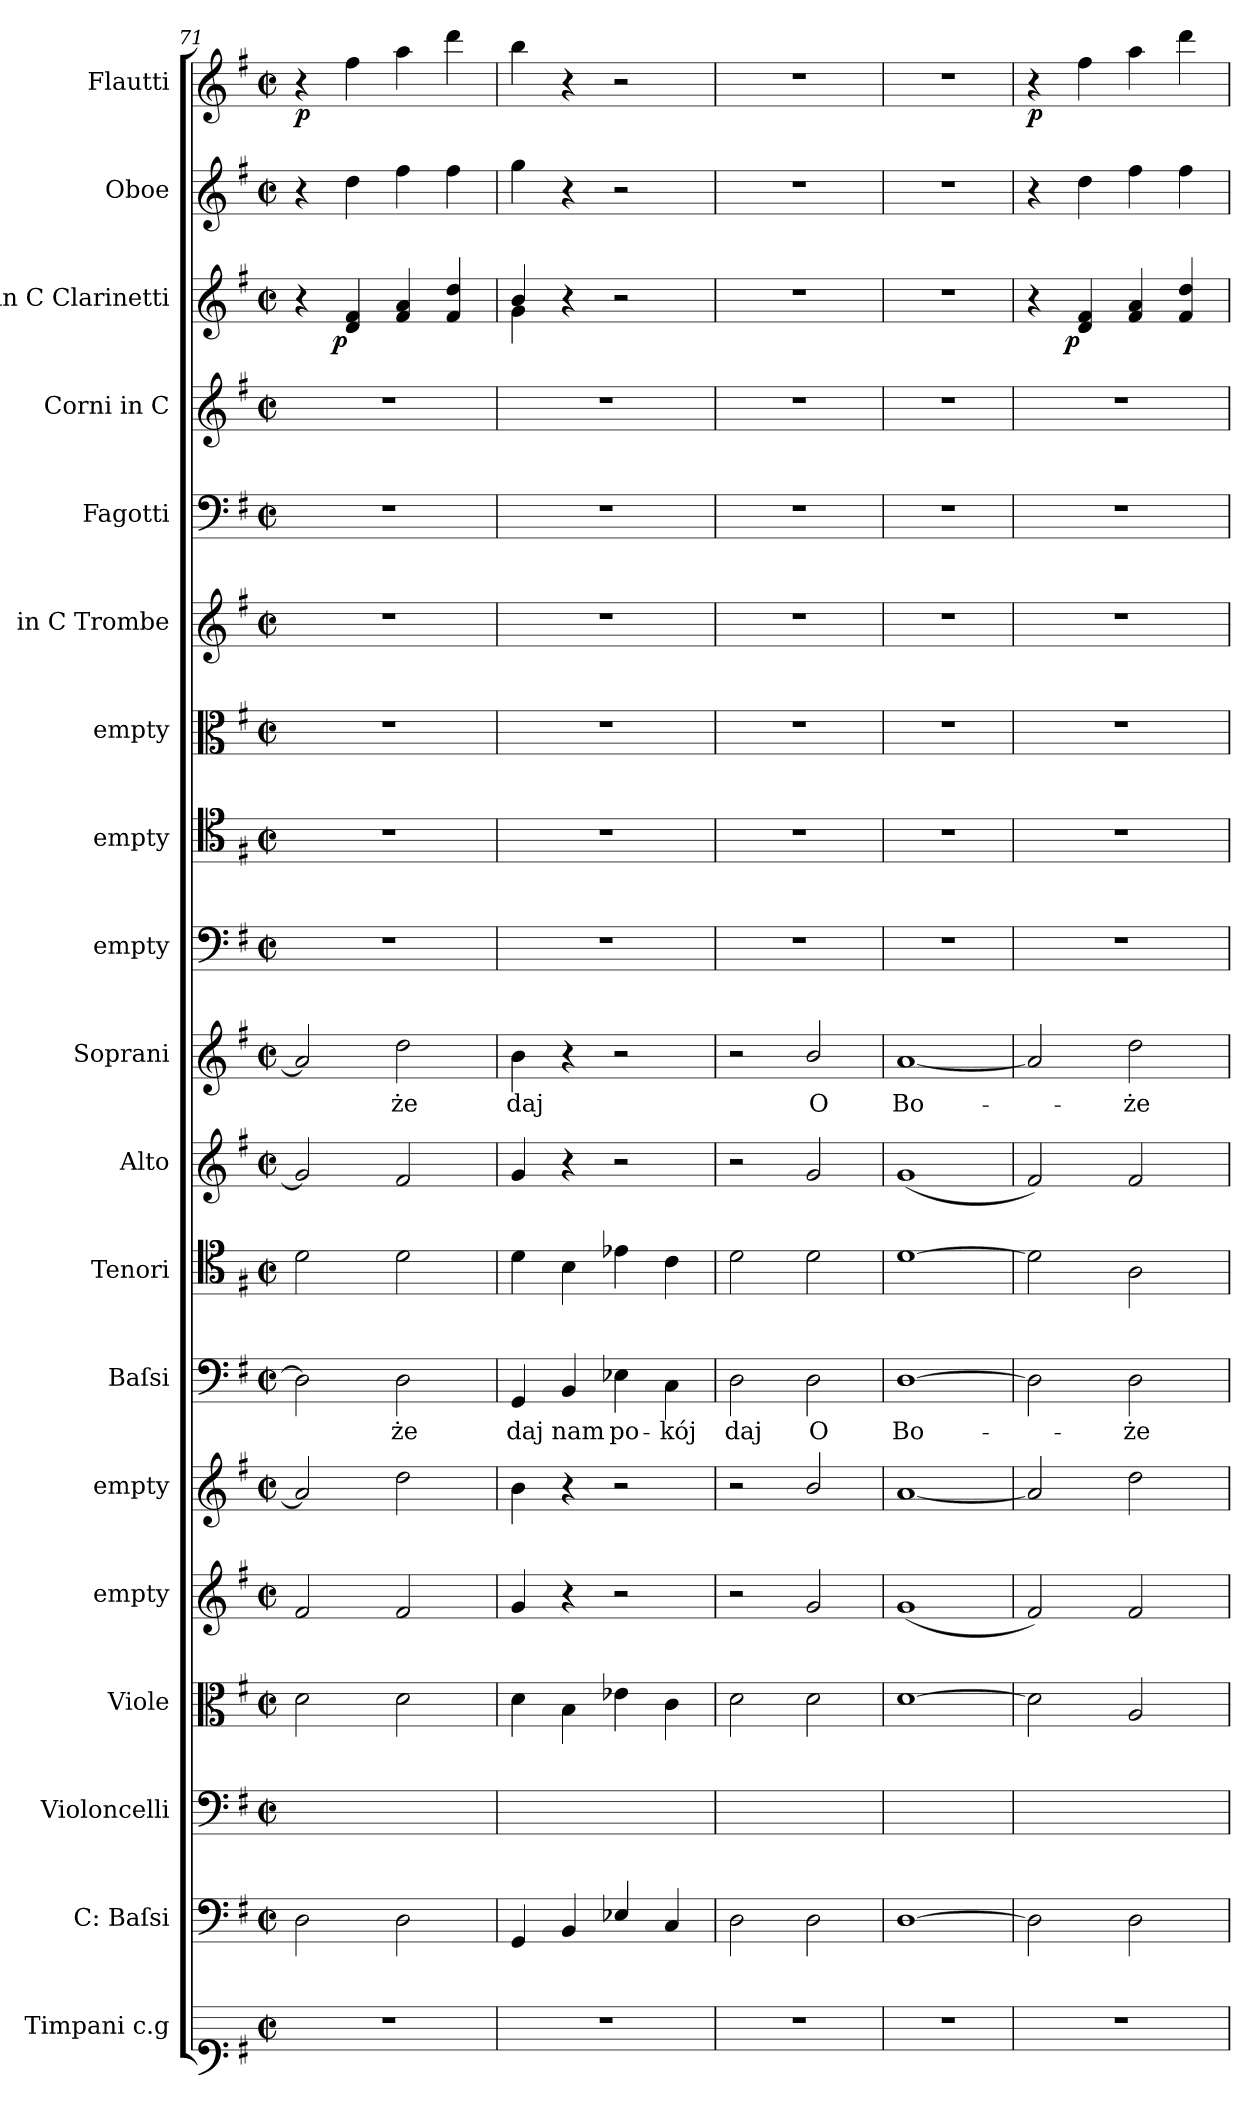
**kern	**kern	**kern	**kern	**kern	**kern	**kern	**text	**kern	**kern	**kern	**text	**kern	**kern	**kern	**kern	**kern	**kern	**kern	**dynam	**kern	**kern	**dynam
*part19	*part18	*part17	*part16	*part15	*part14	*part13	*part13	*part12	*part11	*part10	*part10	*part9	*part8	*part7	*part6	*part5	*part4	*part3	*part3	*part2	*part1	*part1
*staff19	*staff18	*staff17	*staff16	*staff15	*staff14	*staff13	*staff13	*staff12	*staff11	*staff10	*staff10	*staff9	*staff8	*staff7	*staff6	*staff5	*staff4	*staff3	*staff3	*staff2	*staff1	*staff1
*I"Timpani c.g	*I"C: Baſsi	*I"Violoncelli	*I"Viole	*I"empty	*I"empty	*I"Baſsi	*	*I"Tenori	*I"Alto	*I"Soprani	*	*I"empty	*I"empty	*I"empty	*I"in C Trombe	*I"Fagotti	*I"Corni in C	*I"in C Clarinetti	*	*I"Oboe	*I"Flautti	*
*I'timp	*I'cb.	*I'vlc	*I'vla	*	*	*I'B	*	*I'T	*I'A	*I'S	*	*	*	*	*I'tr in C	*I'fag	*I'cor in C	*I'cl in C	*	*I'ob	*I'fl	*
*clefF1	*clefF4	*clefF4	*clefC3	*clefG2	*clefG2	*clefF4	*	*clefC4	*clefG2	*clefG2	*	*clefF4	*clefC4	*clefC3	*clefG2	*clefF4	*clefG2	*clefG2	*	*clefG2	*clefG2	*
*k[f#]	*k[f#]	*k[f#]	*k[f#]	*k[f#]	*k[f#]	*k[f#]	*	*k[f#]	*k[f#]	*k[f#]	*	*k[f#]	*k[f#]	*k[f#]	*k[f#]	*k[f#]	*k[f#]	*k[f#]	*	*k[f#]	*k[f#]	*
*G:	*G:	*G:	*G:	*G:	*G:	*G:	*	*G:	*G:	*G:	*	*G:	*G:	*G:	*G:	*G:	*G:	*G:	*	*G:	*G:	*
*M2/2	*M2/2	*M2/2	*M2/2	*M2/2	*M2/2	*M2/2	*	*M2/2	*M2/2	*M2/2	*	*M2/2	*M2/2	*M2/2	*M2/2	*M2/2	*M2/2	*M2/2	*	*M2/2	*M2/2	*
*met(c|)	*met(c|)	*met(c|)	*met(c|)	*met(c|)	*met(c|)	*met(c|)	*	*met(c|)	*met(c|)	*met(c|)	*	*met(c|)	*met(c|)	*met(c|)	*met(c|)	*met(c|)	*met(c|)	*met(c|)	*	*met(c|)	*met(c|)	*
=71	=71	=71	=71	=71	=71	=71	=71	=71	=71	=71	=71	=71	=71	=71	=71	=71	=71	=71	=71	=71	=71	=71
1r	2D\	2D\yy	2d\	2f#/	2a/]	2D\]	.	2d\	2g/]	2a/]	.	1r	1r	1r	1r	1r	1r	4r	.	4r	4r	p
!	!	!	!	!	!	!	!	!	!	!	!	!	!	!	!	!	!	!	!LO:DY:rj	!	!	!
.	.	.	.	.	.	.	.	.	.	.	.	.	.	.	.	.	.	4d/ 4f#/	p	4dd\	4ff#\	.
.	2D\	2D\yy	2d\	2f#/	2dd\	2D\	-że	2d\	2f#/	2dd\	-że	.	.	.	.	.	.	4f#/ 4a/	.	4ff#\	4aa\	.
.	.	.	.	.	.	.	.	.	.	.	.	.	.	.	.	.	.	4f#/ 4dd/	.	4ff#\	4ddd\	.
=72	=72	=72	=72	=72	=72	=72	=72	=72	=72	=72	=72	=72	=72	=72	=72	=72	=72	=72	=72	=72	=72	=72
*	*	*	*	*	*	*	*	*	*	*	*	*	*	*	*	*	*	*^	*	*	*	*
1r	4GG/	4GG/yy	4d\	4g/	4b\	4GG/	daj	4d\	4g/	4b\	daj	1r	1r	1r	1r	1r	1r	4b/	4g\	.	4gg\	4bb\	.
.	4BB/	4BB/yy	4B\	4r	4r	4BB/	nam	4B\	4r	4r	.	.	.	.	.	.	.	4r	4ryy	.	4r	4r	.
.	4E-X/	4E-X/yy	4e-X\	2r	2r	4E-X\	po-	4e-X\	2r	2r	.	.	.	.	.	.	.	2r	2ryy	.	2r	2r	.
.	4C/	4C/yy	4c\	.	.	4C\	-kój	4c\	.	.	.	.	.	.	.	.	.	.	.	.	.	.	.
*	*	*	*	*	*	*	*	*	*	*	*	*	*	*	*	*	*	*v	*v	*	*	*	*
=73	=73	=73	=73	=73	=73	=73	=73	=73	=73	=73	=73	=73	=73	=73	=73	=73	=73	=73	=73	=73	=73	=73
1r	2D\	2D\yy	2d\	2r	2r	2D\	daj	2d\	2r	2r	.	1r	1r	1r	1r	1r	1r	1r	.	1r	1r	.
.	2D\	2D\yy	2d\	2g/	2b/	2D\	O	2d\	2g/	2b/	O	.	.	.	.	.	.	.	.	.	.	.
=74	=74	=74	=74	=74	=74	=74	=74	=74	=74	=74	=74	=74	=74	=74	=74	=74	=74	=74	=74	=74	=74	=74
1r	[1D	1Dyy	[1d	(1g	[1a	[1D	Bo-	[1d	(1g	[1a	Bo-	1r	1r	1r	1r	1r	1r	1r	.	1r	1r	.
=75	=75	=75	=75	=75	=75	=75	=75	=75	=75	=75	=75	=75	=75	=75	=75	=75	=75	=75	=75	=75	=75	=75
1r	2D\]	2D\yy	2d\]	2f#/)	2a/]	2D\]	.	2d\]	2f#/)	2a/]	.	1r	1r	1r	1r	1r	1r	4r	.	4r	4r	p
!	!	!	!	!	!	!	!	!	!	!	!	!	!	!	!	!	!	!	!LO:DY:rj	!	!	!
.	.	.	.	.	.	.	.	.	.	.	.	.	.	.	.	.	.	4d/ 4f#/	p	4dd\	4ff#\	.
.	2D\	2D\yy	2A/	2f#/	2dd\	2D\	-że	2A\	2f#/	2dd\	-że	.	.	.	.	.	.	4f#/ 4a/	.	4ff#\	4aa\	.
.	.	.	.	.	.	.	.	.	.	.	.	.	.	.	.	.	.	4f#/ 4dd/	.	4ff#\	4ddd\	.
=	=	=	=	=	=	=	=	=	=	=	=	=	=	=	=	=	=	=	=	=	=	=
*-	*-	*-	*-	*-	*-	*-	*-	*-	*-	*-	*-	*-	*-	*-	*-	*-	*-	*-	*-	*-	*-	*-
